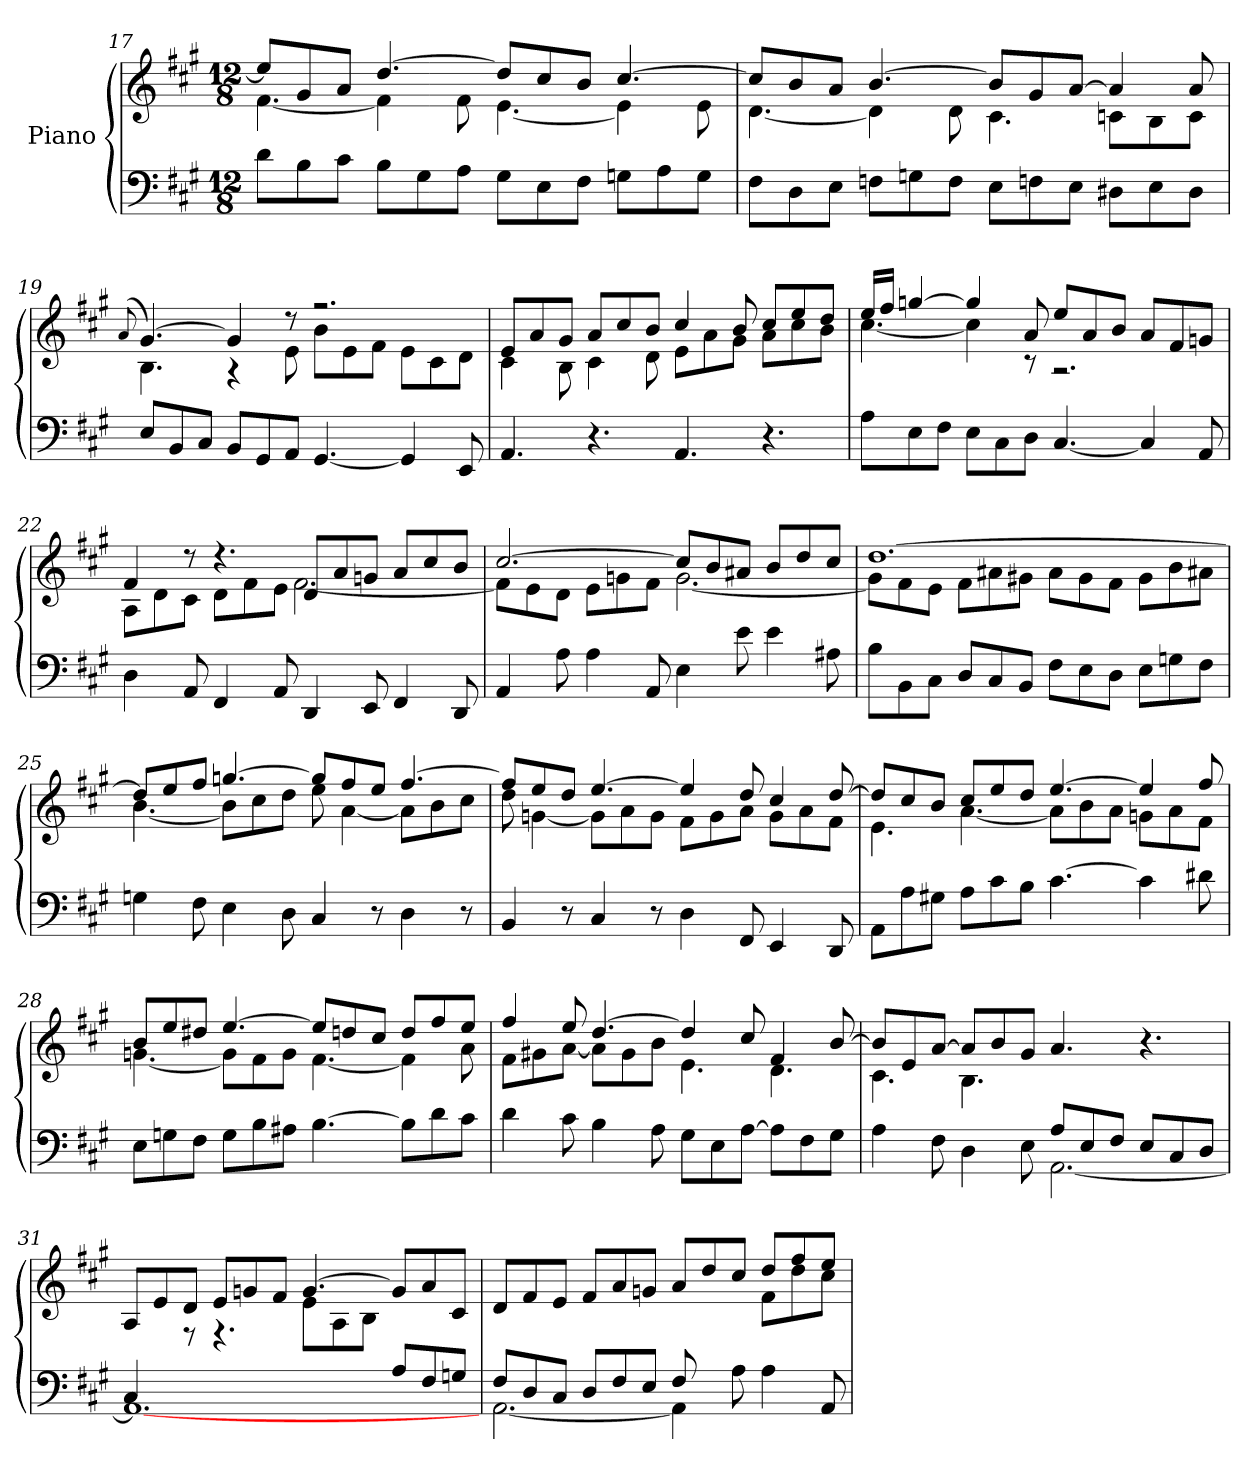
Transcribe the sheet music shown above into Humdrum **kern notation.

**kern	**kern
*part1	*part1
*staff2	*staff1
*I"Piano	*
*clefF4	*clefG2
*k[f#c#g#]	*k[f#c#g#]
*A:	*A:
*M12/8	*M12/8
=17	=17
*	*^
8dL	8ee/L]	[4.f#\
8B	8g#/	.
8c#J	8a/J	.
8BL	[4.dd/	4f#\]
8G#	.	.
8AJ	.	8f#\
8G#L	8ddL]	[4.e\
8E	8cc#	.
8F#J	8bJ	.
8GnL	[4.cc#	4e\]
8A	.	.
8GJ	.	8e\
=18	=18	=18
8F#L	8cc#/L]	[4.d\
8D	8b/	.
8EJ	8a/J	.
8FnL	[4.b/	4d\]
8Gn	.	.
8FJ	.	8d\
8EL	8bL]	4.c#\
8Fn	8g#	.
8EJ	[8aJ	.
8D#XL	4a/]	8cnL
8E	.	8B
8D#J	8a/	8cJ
!!LO:LB:g=z	!!
=19	=19	=19
.	(<8qqa/	.
8EL	[4.g#/)	4.B\
8BB	.	.
8C#J	.	.
8BB/L	4g#/]	4r
8GG#/	.	.
8AA/J	8r	8e\
[4.GG#/	2.r	8b\L
.	.	8e\
.	.	8f#\J
4GG#/]	.	8e\L
.	.	8c#\
8EE/	.	8d\J
=20	=20	=20
4.AA/	8e/L	4c#\
.	8a/	.
.	8g#/J	8B\
4.r	8a/L	4c#\
.	8cc#/	.
.	8b/J	8d\
4.AA/	4cc#/	8e\L
.	.	8a\
.	8b/	8g#\J
4.r	8cc#L	8aL
.	8ee	8cc#
.	8ddJ	8bJ
=21	=21	=21
8AL	16ee/LL	[4.cc#\
.	16ff#/JJ	.
8E	[4ggn/	.
8F#J	.	.
8EL	4gg/]	4cc#\]
8C#	.	.
8DJ	8a/	8r
[4.C#/	8eeL	2.r
.	8a	.
.	8bJ	.
4C#/]	8a/L	.
.	8f#/	.
8AA/	8gn/J	.
!!LO:LB:g=z	!!
=22	=22	=22
4D	4f#/	8A\L
.	.	8d\
8AA/	8r	8c#\J
4FF#/	4.r	8d\L
.	.	8f#\
8AA/	.	8e\J
4DD/	8d/L	[2.f#\
.	8a/	.
8EE/	8gn/J	.
4FF#/	8a/L	.
.	8cc#/	.
8DD/	8b/J	.
=23	=23	=23
4AA/	[2.cc#/	8f#\L]
.	.	8e\
8A	.	8d\J
4A	.	8e\L
.	.	8gn\
8AA/	.	8f#\J
4E	8cc#/L]	[2.g\
.	8b/	.
8e	8a#X/J	.
4e	8bL	.
.	8dd	.
8A#X	8cc#J	.
=24	=24	=24
8BL	[1.dd/	8gL]
8BB	.	8f#
8C#J	.	8eJ
8DL	.	8f#\L
8C#	.	8a#X\
8BBJ	.	8g#X\J
8F#L	.	8a#\L
8E	.	8g#\
8DJ	.	8f#\J
8EL	.	8g#\L
8Gn	.	8b\
8F#J	.	8a#X\J
!!LO:LB:g=z	!!
=25	=25	=25
4Gn	8dd/L]	[4.b\
.	8ee/	.
8F#	8ff#/J	.
4E	[4.ggn/	8b\L]
.	.	8cc#\
8D	.	8dd\J
4C#	8ggL]	8ee\
.	8ff#	[4a\
8r	8eeJ	.
4D	[4.ff#/	8aL]
.	.	8b
8r	.	8cc#J
=26	=26	=26
4BB	8ff#L]	8dd\
.	8ee	[4gn\
8r	8ddJ	.
4C#	[4.ee/	8g\L]
.	.	8a\
8r	.	8g\J
4D	4ee/]	8f#\L
.	.	8g\
8FF#/	8dd/	8a\J
4EE/	4cc#/	8g\L
.	.	8a\
8DD/	[8dd/	8f#\J
=27	=27	=27
8AAL	8dd/L]	4.e\
8A	8cc#/	.
8G#XJ	8b/J	.
8AL	8cc#/L	[4.a\
8c#	8ee/	.
8BJ	8dd/J	.
[4.c#	[4.ee/	8aL]
.	.	8b
.	.	8aJ
4c#]	4ee/]	8gn\L
.	.	8a\
8d#X	8ff#/	8f#\J
!!LO:LB:g=z	!!
=28	=28	=28
8E\L	8b/L	[4.gn\
8Gn\	8ee/	.
8F#\J	8dd#X/J	.
8G\L	[4.ee/	8g\L]
8B\	.	8f#\
8A#X\J	.	8g\J
[4.B\	8ee/L]	[4.f#\
.	8ddn/	.
.	8cc#/J	.
8B\L]	8ddL	4f#\]
8d\	8ff#	.
8c#\J	8eeJ	8a\
=29	=29	=29
4d\	4ff#/	8f#L
.	.	8g#X
8c#\	8ee/	[8aJ
4B\	[4.dd/	8a\L]
.	.	8g#\
8A\	.	8b\J
8G#\L	4dd/]	4.e\
8E\	.	.
[8A\J	8cc#/	.
8A\L]	4f#/	4.d\
8F#\	.	.
8G#\J	[8b/	.
=30	=30	=30
*^	*	*
2.ryy	4A	8bL]	4.c#\
.	.	8e	.
.	8F#	[8aJ	.
.	4D	8aL]	4.B\
.	.	8b	.
.	8E	8g#J	.
8A/L	[2.AA\	4.a/	2.ryy
8E/	.	.	.
8F#/J	.	.	.
8E/L	.	4.r	.
8C#/	.	.	.
8D/J	.	.	.
!!LO:LB:g=z	!!
=31	=31	=31	=31
4C#/	1.AA\_	8AL	4ryy
.	.	8e	.
2..ryy	.	8dJ	8r
.	.	8eL	4.r
.	.	8gn	.
.	.	8f#J	.
.	.	[4.g/	8eL
.	.	.	8A
.	.	.	8BJ
8A/L	.	8g/L]	4.ryy
8F#/	.	8a/	.
8Gn/J	.	8c#/J	.
=32	=32	=32	=32
8F#/L	[2.AA\	8d/L	2..ryy
8D/	.	8f#/	.
8C#/J	.	8e/J	.
8D/L	.	8f#/L	.
8F#/	.	8a/	.
8E/J	.	8gn/J	.
8F#L	4AA\]	8aL	.
2ryy	.	8dd	8f#
.	8A	8cc#J	8eJ
.	4A	8ddL	8f#L
.	.	8ff#	8dd
8ryy	8AA	8eeJ	8cc#J
*v	*v	*	*
*	*v	*v
=	=
*-	*-
